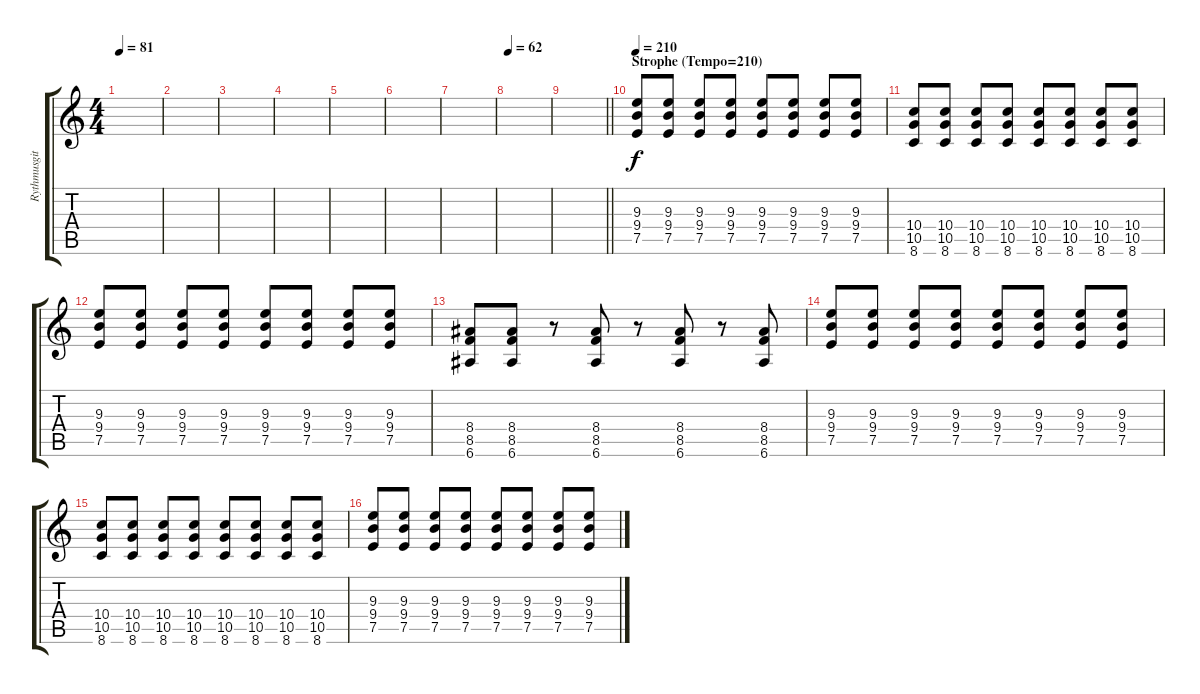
\track ("Rythmusgitarre" "Rythmusgit") {instrument distortionguitar}
\staff {score tabs}
\tuning (E4 B3 G3 D3 A2 E2) {hide}
\ts (4 4)
\tempo 81
\clef g2
\ks c
|
|
|
|
|
|
|
\tempo 62
|
\barLineRight lightlight
|
\section ("" "Strophe (Tempo=210)")
\tempo 210
(9.3 9.4 7.5).8 (9.3 9.4 7.5).8 (9.3 9.4 7.5).8 (9.3 9.4 7.5).8 (9.3 9.4 7.5).8 (9.3 9.4 7.5).8 (9.3 9.4 7.5).8 (9.3 9.4 7.5).8 |
(10.4 10.5 8.6).8 (10.4 10.5 8.6).8 (10.4 10.5 8.6).8 (10.4 10.5 8.6).8 (10.4 10.5 8.6).8 (10.4 10.5 8.6).8 (10.4 10.5 8.6).8 (10.4 10.5 8.6).8 |
(9.3 9.4 7.5).8 (9.3 9.4 7.5).8 (9.3 9.4 7.5).8 (9.3 9.4 7.5).8 (9.3 9.4 7.5).8 (9.3 9.4 7.5).8 (9.3 9.4 7.5).8 (9.3 9.4 7.5).8 |
(8.4 8.5 6.6).8 (8.4 8.5 6.6).8 r.8 (8.4 8.5 6.6).8 r.8 (8.4 8.5 6.6).8 r.8 (8.4 8.5 6.6).8 |
(9.3 9.4 7.5).8 (9.3 9.4 7.5).8 (9.3 9.4 7.5).8 (9.3 9.4 7.5).8 (9.3 9.4 7.5).8 (9.3 9.4 7.5).8 (9.3 9.4 7.5).8 (9.3 9.4 7.5).8 |
(10.4 10.5 8.6).8 (10.4 10.5 8.6).8 (10.4 10.5 8.6).8 (10.4 10.5 8.6).8 (10.4 10.5 8.6).8 (10.4 10.5 8.6).8 (10.4 10.5 8.6).8 (10.4 10.5 8.6).8 |
(9.3 9.4 7.5).8 (9.3 9.4 7.5).8 (9.3 9.4 7.5).8 (9.3 9.4 7.5).8 (9.3 9.4 7.5).8 (9.3 9.4 7.5).8 (9.3 9.4 7.5).8 (9.3 9.4 7.5).8
